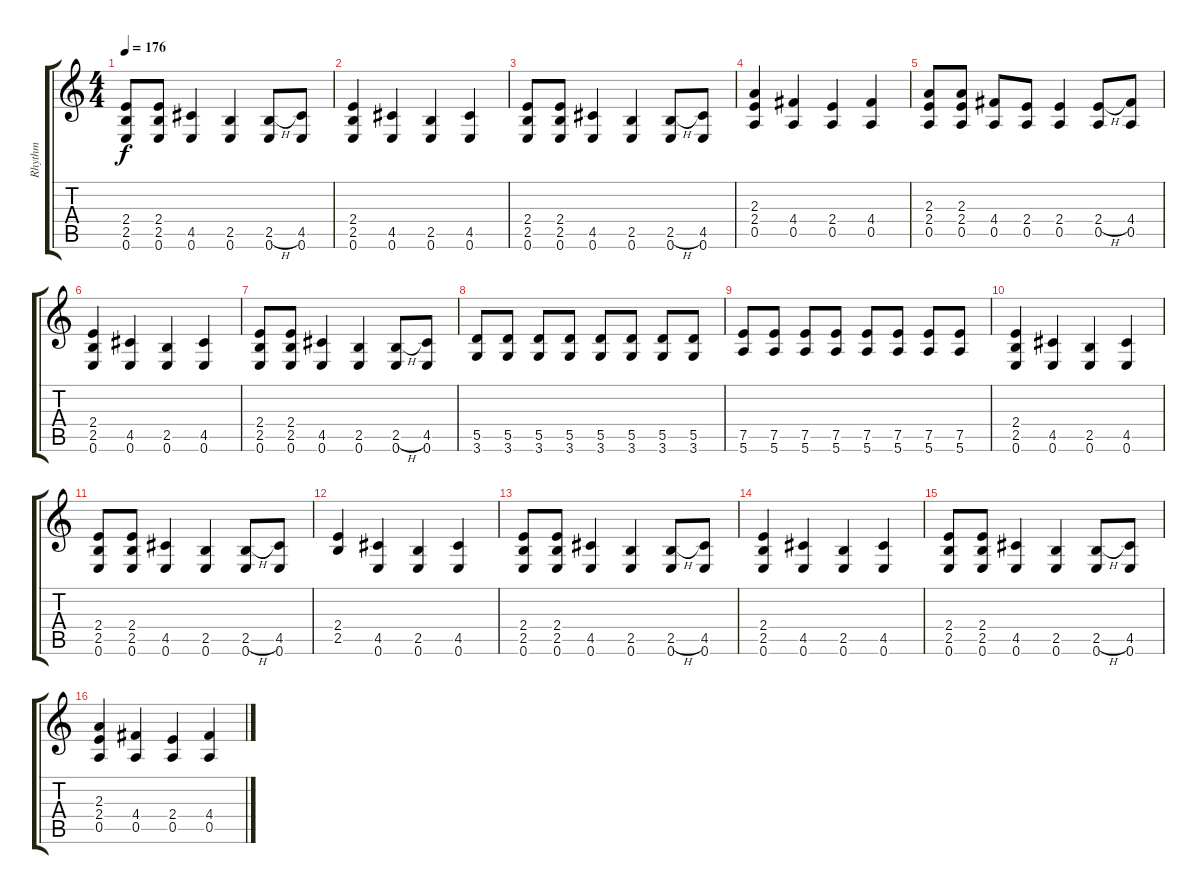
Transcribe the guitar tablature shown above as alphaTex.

\track ("Rhythm" "Rhythm") {instrument overdrivenguitar}
\staff {score tabs}
\tuning (E4 B3 G3 D3 A2 E2) {hide}
\ts (4 4)
\tempo 176
\clef g2
\ks c
(2.4 2.5 0.6).8{dy f} (2.4 2.5 0.6).8 (4.5 0.6).4 (2.5 0.6).4 (2.5{h} 0.6).8 (4.5 0.6).8 |
(2.4 2.5 0.6).4 (4.5 0.6).4 (2.5 0.6).4 (4.5 0.6).4 |
(2.4 2.5 0.6).8 (2.4 2.5 0.6).8 (4.5 0.6).4 (2.5 0.6).4 (2.5{h} 0.6).8 (4.5 0.6).8 |
(2.3 2.4 0.5).4 (4.4 0.5).4 (2.4 0.5).4 (4.4 0.5).4 |
(2.3 2.4 0.5).8 (2.3 2.4 0.5).8 (4.4 0.5).8 (2.4 0.5).8 (2.4 0.5).4 (2.4{h} 0.5).8 (4.4 0.5).8 |
(2.4 2.5 0.6).4 (4.5 0.6).4 (2.5 0.6).4 (4.5 0.6).4 |
(2.4 2.5 0.6).8 (2.4 2.5 0.6).8 (4.5 0.6).4 (2.5 0.6).4 (2.5{h} 0.6).8 (4.5 0.6).8 |
(5.5 3.6).8 (5.5 3.6).8 (5.5 3.6).8 (5.5 3.6).8 (5.5 3.6).8 (5.5 3.6).8 (5.5 3.6).8 (5.5 3.6).8 |
(7.5 5.6).8 (7.5 5.6).8 (7.5 5.6).8 (7.5 5.6).8 (7.5 5.6).8 (7.5 5.6).8 (7.5 5.6).8 (7.5 5.6).8 |
(2.4 2.5 0.6).4 (4.5 0.6).4 (2.5 0.6).4 (4.5 0.6).4 |
(2.4 2.5 0.6).8 (2.4 2.5 0.6).8 (4.5 0.6).4 (2.5 0.6).4 (2.5{h} 0.6).8 (4.5 0.6).8 |
(2.4 2.5).4 (4.5 0.6).4 (2.5 0.6).4 (4.5 0.6).4 |
(2.4 2.5 0.6).8 (2.4 2.5 0.6).8 (4.5 0.6).4 (2.5 0.6).4 (2.5{h} 0.6).8 (4.5 0.6).8 |
(2.4 2.5 0.6).4 (4.5 0.6).4 (2.5 0.6).4 (4.5 0.6).4 |
(2.4 2.5 0.6).8 (2.4 2.5 0.6).8 (4.5 0.6).4 (2.5 0.6).4 (2.5{h} 0.6).8 (4.5 0.6).8 |
(2.3 2.4 0.5).4 (4.4 0.5).4 (2.4 0.5).4 (4.4 0.5).4
